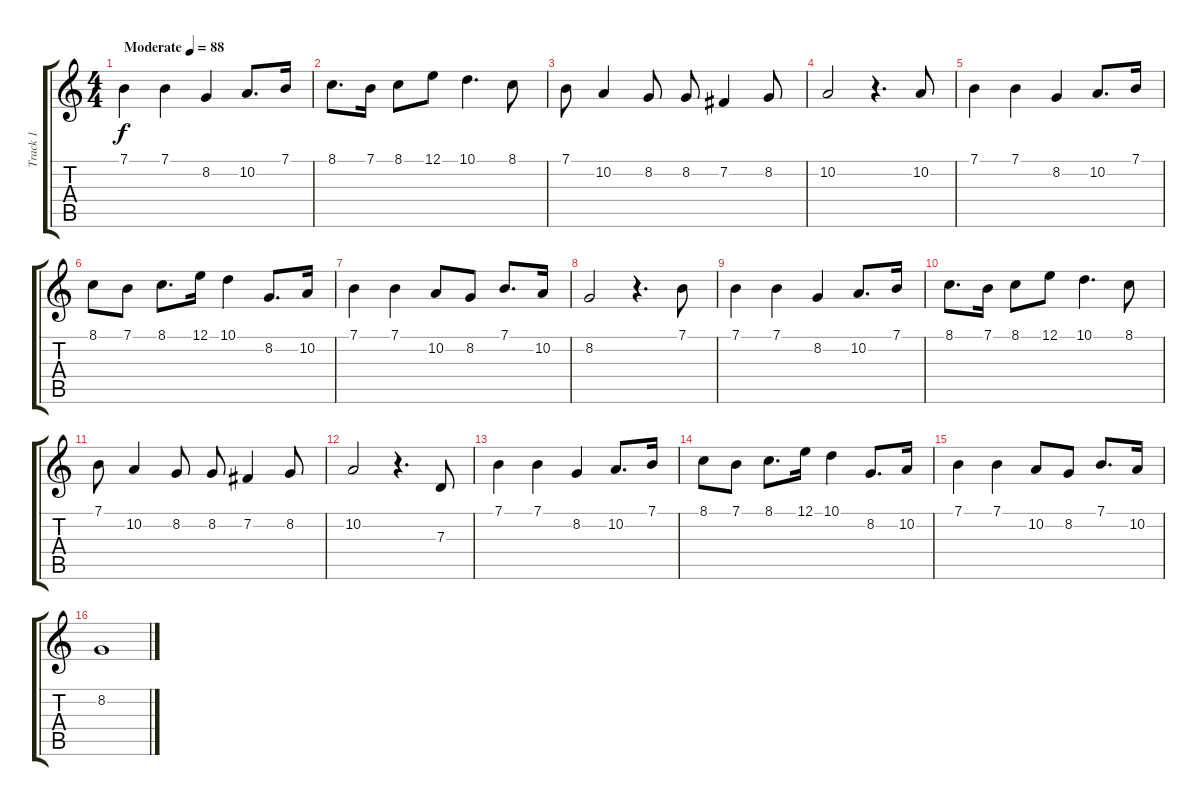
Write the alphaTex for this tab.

\track ("Track 1" "Track 1") {instrument bagpipe}
\staff {score tabs}
\tuning (E4 B3 G3 D3 A2 E2) {hide}
\ts (4 4)
\tempo (88 "Moderate")
\clef g2
\ks c
7.1.4{dy f instrument bagpipe} 7.1.4 8.2.4 10.2.8{d} 7.1.16 |
8.1.8{d} 7.1.16 8.1.8 12.1.8 10.1.4{d} 8.1.8 |
7.1.8 10.2.4 8.2.8 8.2.8 7.2.4 8.2.8 |
10.2.2 r.4{d} 10.2.8 |
7.1.4 7.1.4 8.2.4 10.2.8{d} 7.1.16 |
8.1.8 7.1.8 8.1.8{d} 12.1.16 10.1.4 8.2.8{d} 10.2.16 |
7.1.4 7.1.4 10.2.8 8.2.8 7.1.8{d} 10.2.16 |
8.2.2 r.4{d} 7.1.8 |
7.1.4 7.1.4 8.2.4 10.2.8{d} 7.1.16 |
8.1.8{d} 7.1.16 8.1.8 12.1.8 10.1.4{d} 8.1.8 |
7.1.8 10.2.4 8.2.8 8.2.8 7.2.4 8.2.8 |
10.2.2 r.4{d} 7.3.8 |
7.1.4 7.1.4 8.2.4 10.2.8{d} 7.1.16 |
8.1.8 7.1.8 8.1.8{d} 12.1.16 10.1.4 8.2.8{d} 10.2.16 |
7.1.4 7.1.4 10.2.8 8.2.8 7.1.8{d} 10.2.16 |
8.2.1
